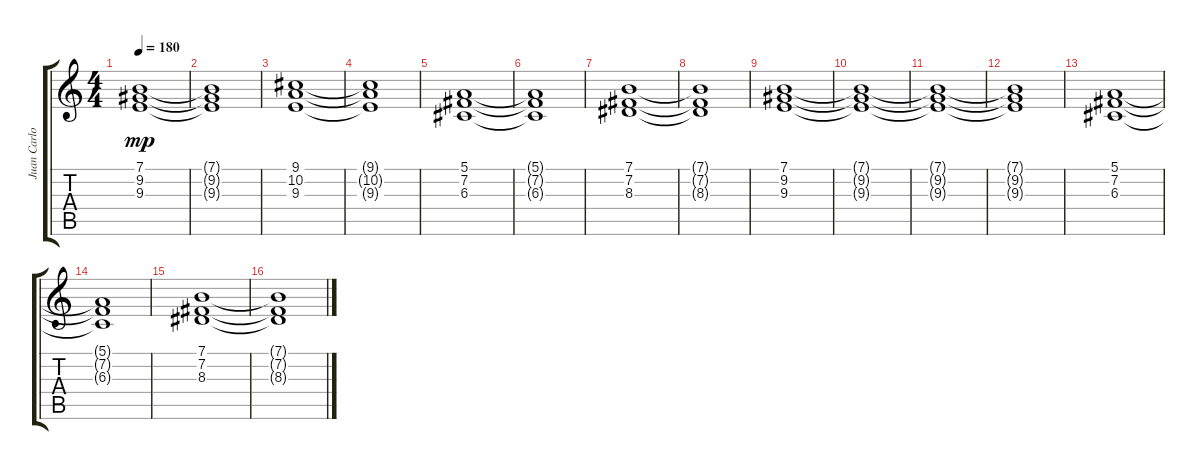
\track ("Juan Carlos" "Juan Carlo") {instrument rockorgan}
\staff {score tabs}
\tuning (E4 B3 G3 D3 A2 E2) {hide}
\ts (4 4)
\tempo 180
\clef g2
\ks c
(7.1 9.2 9.3).1{dy mp} |
(7.1{t} 9.2{t} 9.3{t}).1 |
(9.1 10.2 9.3).1 |
(9.1{t} 10.2{t} 9.3{t}).1 |
(5.1 7.2 6.3).1 |
(5.1{t} 7.2{t} 6.3{t}).1 |
(7.1 7.2 8.3).1 |
(7.1{t} 7.2{t} 8.3{t}).1 |
(7.1 9.2 9.3).1 |
(7.1{t} 9.2{t} 9.3{t}).1 |
(7.1{t} 9.2{t} 9.3{t}).1 |
(7.1{t} 9.2{t} 9.3{t}).1 |
(5.1 7.2 6.3).1 |
(5.1{t} 7.2{t} 6.3{t}).1 |
(7.1 7.2 8.3).1 |
(7.1{t} 7.2{t} 8.3{t}).1
